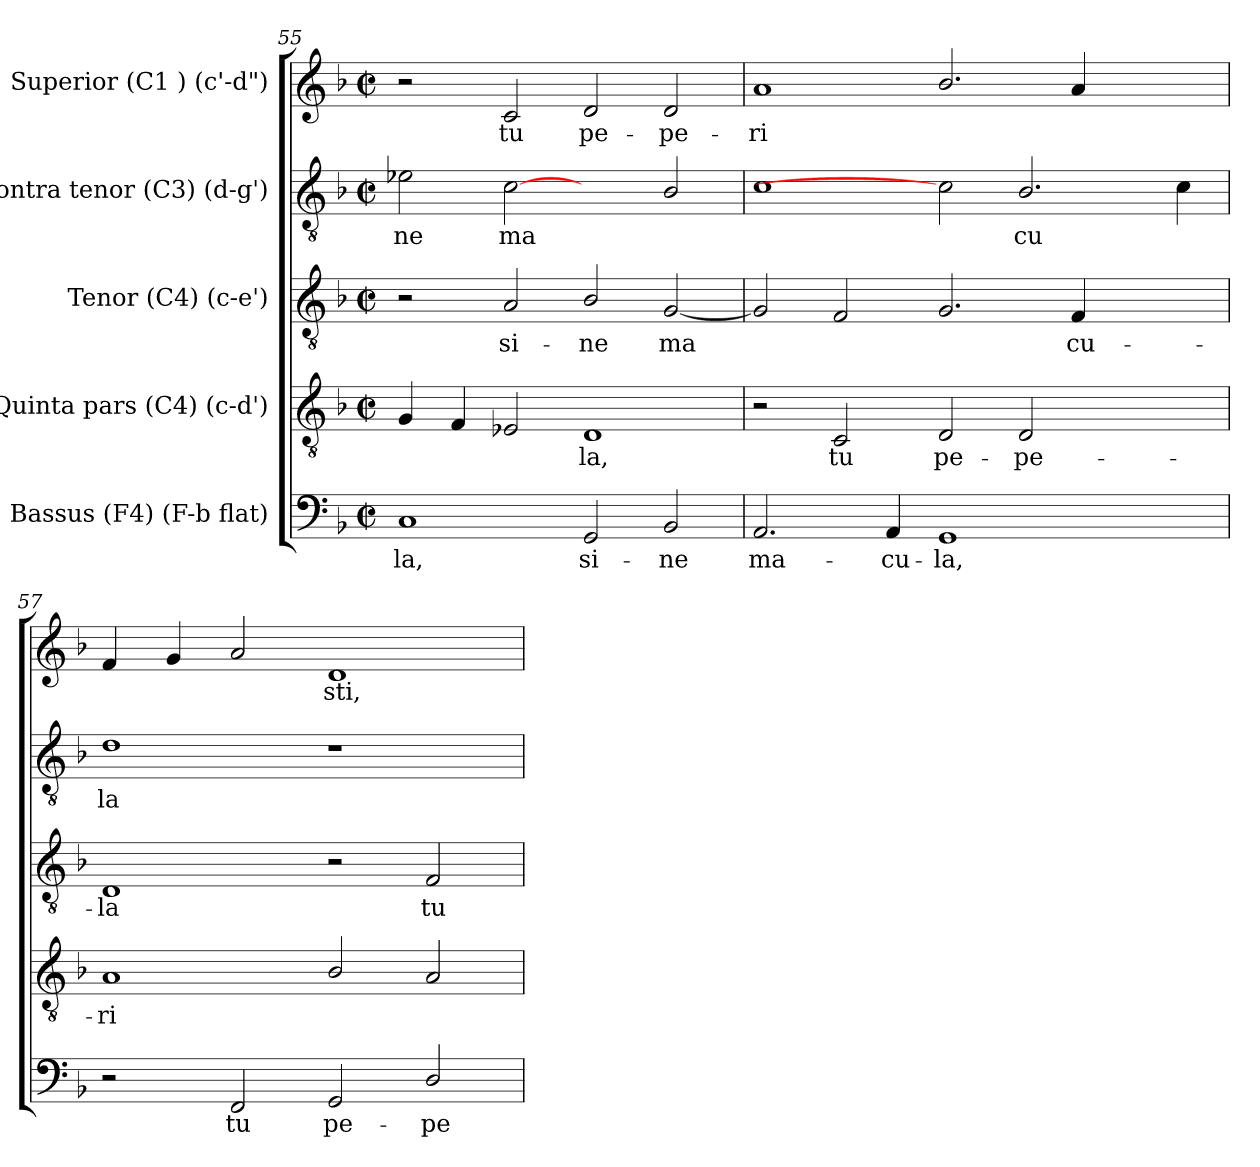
**kern	**text	**kern	**text	**kern	**text	**kern	**text	**kern	**text
*part5	*part5	*part4	*part4	*part3	*part3	*part2	*part2	*part1	*part1
*staff5	*staff5	*staff4	*staff4	*staff3	*staff3	*staff2	*staff2	*staff1	*staff1
*I"Bassus (F4)  (F-b flat)	*	*I"Quinta pars (C4)  (c-d')	*	*I"Tenor (C4)  (c-e')	*	*I"Contra tenor (C3)  (d-g')	*	*I"Superior (C1 )  (c'-d")	*
*clefF4	*	*clefGv2	*	*clefGv2	*	*clefGv2	*	*clefG2	*
*k[b-]	*	*k[b-]	*	*k[b-]	*	*k[b-]	*	*k[b-]	*
*F:	*	*F:	*	*F:	*	*F:	*	*F:	*
*M2/2	*	*M2/2	*	*M2/2	*	*M2/2	*	*M2/2	*
*met(c|)	*	*met(c|)	*	*met(c|)	*	*met(c|)	*	*met(c|)	*
=55	=55	=55	=55	=55	=55	=55	=55	=55	=55
!	!LO:LY:b:cj	!	!LO:LY:b:cj	!	!	!	!LO:LY:b:cj	!	!
1C	-la,	4G/	--	2r	.	2e-X\	-ne	2r	.
!	!	!	!LO:LY:b:cj	!	!	!	!	!	!
.	.	4F/	--	.	.	.	.	.	.
!	!	!	!LO:LY:b:cj	!	!LO:LY:b:cj	!	!LO:LY:b:cj	!	!LO:LY:b:cj
.	.	2E-/	--	2A/	si-	[2c	ma-	2c/	tu
!	!LO:LY:b:cj	!	!LO:LY:b:cj	!	!LO:LY:b:cj	!	!	!	!LO:LY:b:cj
2GG/	si-	1D	-la,	2B-/	-ne	2ryy	.	2d/	pe-
!	!LO:LY:b:cj	!	!	!	!LO:LY:b:cj	!	!LO:LY:b:cj	!	!LO:LY:b:cj
2BB-/	-ne	.	.	[<2G/	ma-	2B-/	--	2d/	-pe-
!!LO:LB:g=z
=56	=56	=56	=56	=56	=56	=56	=56	=56	=56
!	!LO:LY:b:cj	!	!	!	!LO:LY:b:cj	!	!LO:LY:b:cj	!	!LO:LY:b:cj
2.AA/	ma-	2r	.	2G/]	--	1c	--	1a	-ri-
!	!	!	!LO:LY:b:cj	!	!LO:LY:b:cj	!	!	!	!
.	.	2C/	tu	2F/	--	.	.	.	.
!	!LO:LY:b:cj	!	!	!	!	!	!	!	!
4AA/	-cu-	.	.	.	.	.	.	.	.
!	!LO:LY:b:cj	!	!LO:LY:b:cj	!	!LO:LY:b:cj	!	!	!	!LO:LY:b:cj
1GG	-la,	2D/	pe-	2.G/	--	2c]	.	2.b-/	--
!	!	!	!LO:LY:b:cj	!	!	!	!LO:LY:b:cj	!	!
.	.	2D/	-pe-	.	.	2.B-/	-cu-	.	.
!	!	!	!	!	!LO:LY:b:cj	!	!	!	!LO:LY:b:cj
.	.	.	.	4F/	-cu-	.	.	4a/	--
2ryy	.	2ryy	.	2ryy	.	.	.	2ryy	.
!	!	!	!	!	!	!	!LO:LY:b:cj	!	!
.	.	.	.	.	.	4c\	--	.	.
=57	=57	=57	=57	=57	=57	=57	=57	=57	=57
!	!	!	!LO:LY:b:cj	!	!LO:LY:b:cj	!	!LO:LY:b:cj	!	!LO:LY:b:cj
2r	.	1A	-ri-	1D	-la	1d	-la	4f/	--
!	!	!	!	!	!	!	!	!	!LO:LY:b:cj
.	.	.	.	.	.	.	.	4g/	--
!	!LO:LY:b:cj	!	!	!	!	!	!	!	!LO:LY:b:cj
2FF/	tu	.	.	.	.	.	.	2a/	--
!	!LO:LY:b:cj	!	!LO:LY:b:cj	!	!	!	!	!	!LO:LY:b:cj
2GG/	pe-	2B-/	--	2r	.	1r	.	1d	-sti,
!	!LO:LY:b:cj	!	!LO:LY:b:cj	!	!LO:LY:b:cj	!	!	!	!
2D/	-pe-	2A/	--	2F/	tu	.	.	.	.
=	=	=	=	=	=	=	=	=	=
*-	*-	*-	*-	*-	*-	*-	*-	*-	*-
